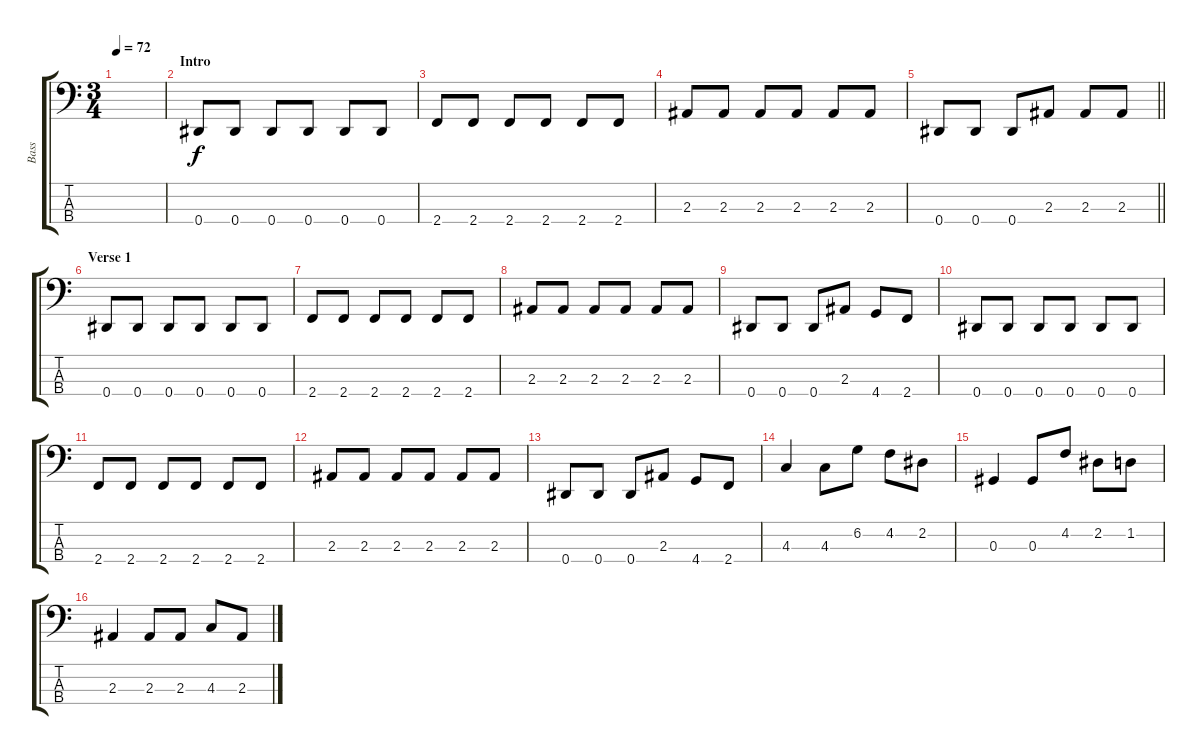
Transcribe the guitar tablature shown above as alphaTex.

\track ("Bass" "Bass") {instrument electricbasspick}
\staff {score tabs}
\tuning (Gb2 Db2 Ab1 Eb1) {hide}
\ts (3 4)
\tempo 72
\clef f4
\ks c
|
\section ("" "Intro")
0.4.8 0.4.8 0.4.8 0.4.8 0.4.8 0.4.8 |
2.4.8 2.4.8 2.4.8 2.4.8 2.4.8 2.4.8 |
2.3.8 2.3.8 2.3.8 2.3.8 2.3.8 2.3.8 |
\barLineRight lightlight
0.4.8 0.4.8 0.4.8 2.3.8 2.3.8 2.3.8 |
\section ("" "Verse 1")
0.4.8 0.4.8 0.4.8 0.4.8 0.4.8 0.4.8 |
2.4.8 2.4.8 2.4.8 2.4.8 2.4.8 2.4.8 |
2.3.8 2.3.8 2.3.8 2.3.8 2.3.8 2.3.8 |
0.4.8 0.4.8 0.4.8 2.3.8 4.4.8 2.4.8 |
0.4.8 0.4.8 0.4.8 0.4.8 0.4.8 0.4.8 |
2.4.8 2.4.8 2.4.8 2.4.8 2.4.8 2.4.8 |
2.3.8 2.3.8 2.3.8 2.3.8 2.3.8 2.3.8 |
0.4.8 0.4.8 0.4.8 2.3.8 4.4.8 2.4.8 |
4.3.4 4.3.8 6.2.8 4.2.8 2.2.8 |
0.3.4 0.3.8 4.2.8 2.2.8 1.2.8 |
2.3.4 2.3.8 2.3.8 4.3.8 2.3.8
